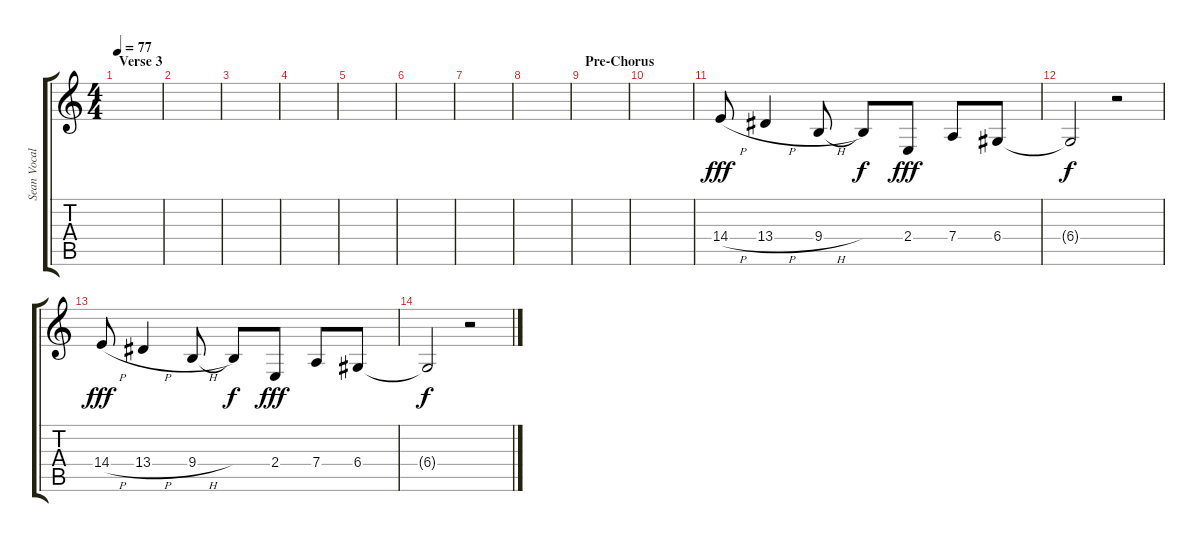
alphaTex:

\track ("Sean Vocals" "Sean Vocal") {instrument tuba}
\staff {score tabs}
\tuning (E4 B3 G3 D3 A2 E2) {hide}
\ts (4 4)
\section ("" "Verse 3")
\tempo 77
\clef g2
\ks c
|
|
|
|
|
|
|
|
\section ("" "Pre-Chorus")
|
|
14.4{h}.8{dy fff} 13.4{h}.4 9.4{h}.8 9.4{t}.8{dy f} 2.4.8{dy fff} 7.4.8 6.4.8 |
6.4{t}.2{dy f} r.2 |
14.4{h}.8{dy fff} 13.4{h}.4 9.4{h}.8 9.4{t}.8{dy f} 2.4.8{dy fff} 7.4.8 6.4.8 |
6.4{t}.2{dy f} r.2
